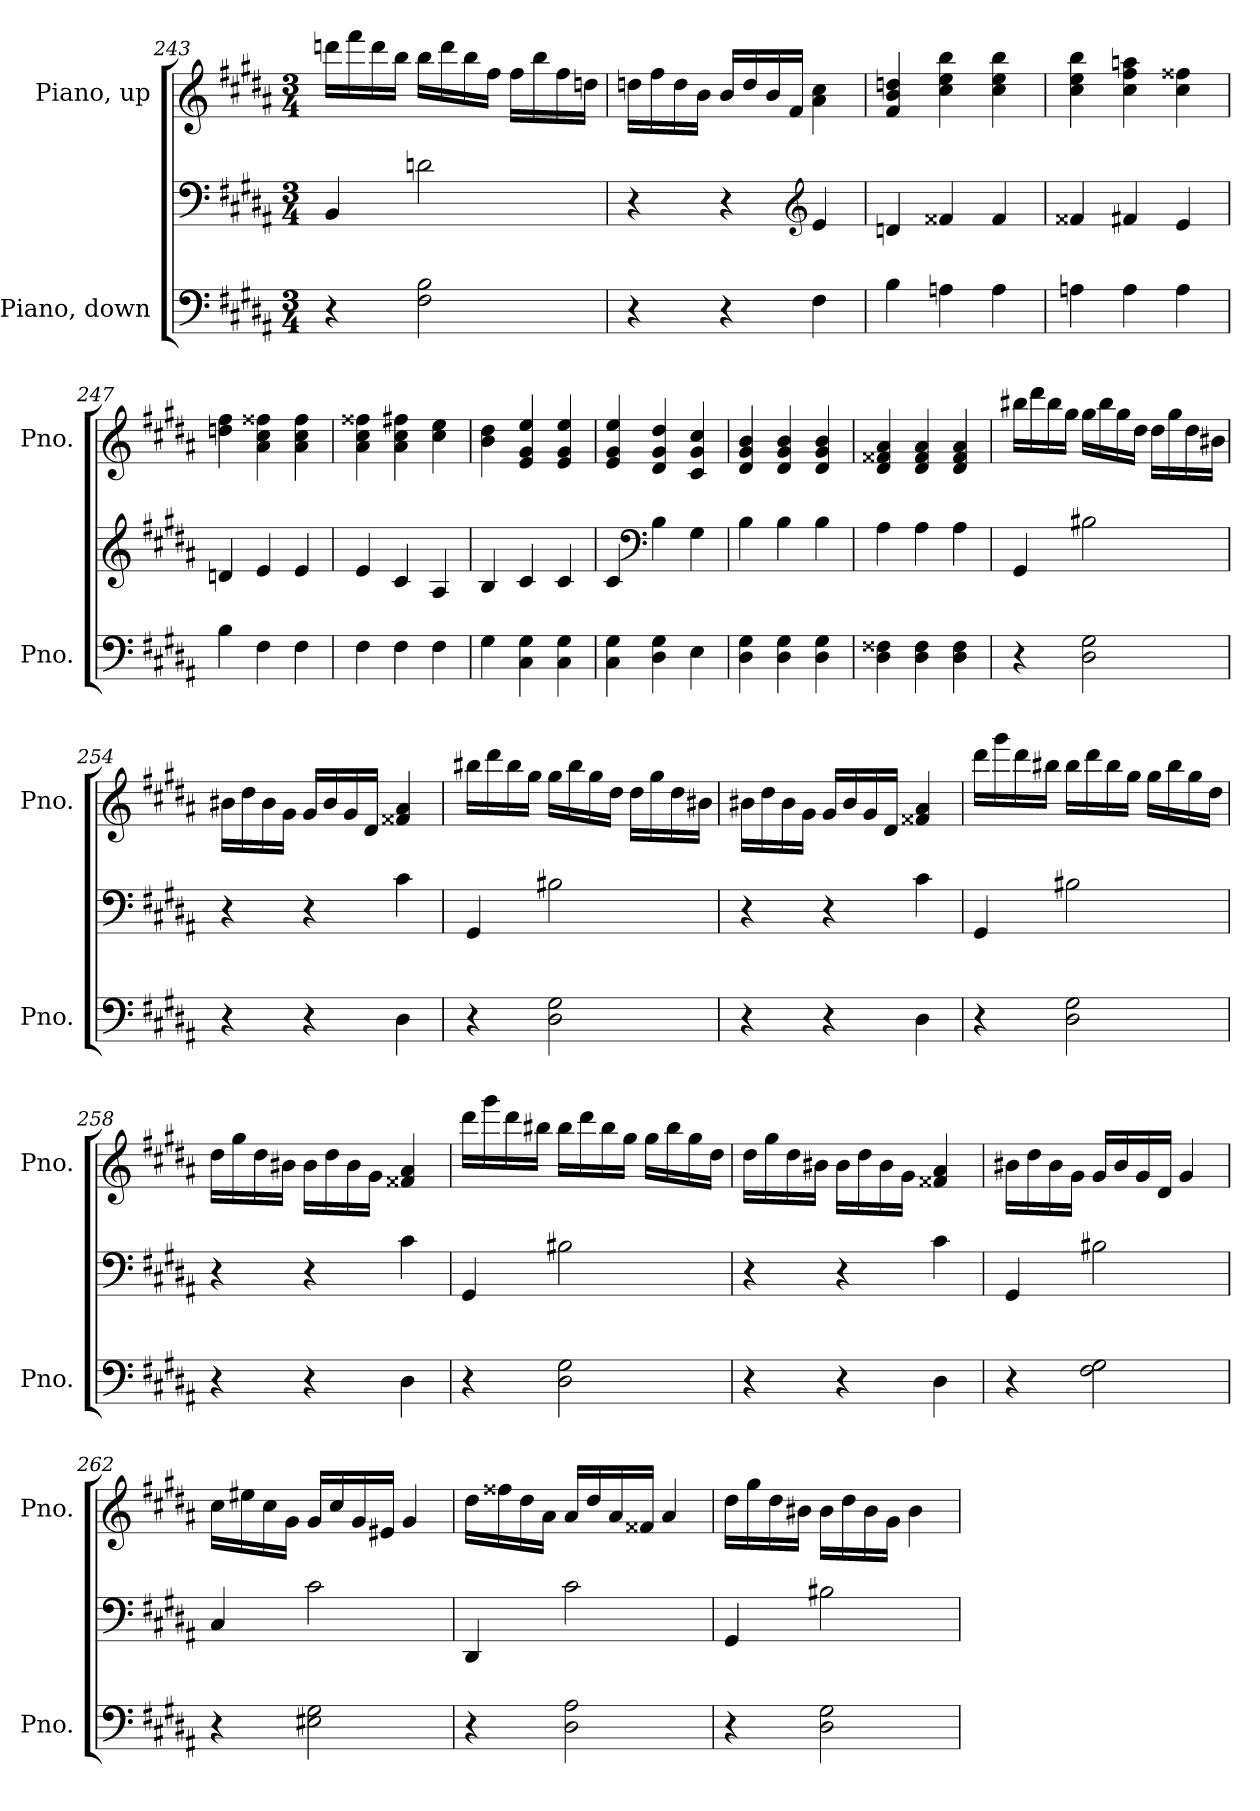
**kern	**kern	**kern
*part2	*part2	*part1
*staff3	*staff2	*staff1
*I"Piano, down	*	*I"Piano, up
*I'Pno.	*	*I'Pno.
*clefF4	*clefF4	*clefG2
*k[f#c#g#d#a#]	*k[f#c#g#d#a#]	*k[f#c#g#d#a#]
*M3/4	*M3/4	*M3/4
=243	=243	=243
4r	4BB/	16dddn\LL
.	.	16fff#\
.	.	16ddd\
.	.	16bb\JJ
2F#\ 2B\	2dn\	16bb\LL
.	.	16ddd\
.	.	16bb\
.	.	16ff#\JJ
.	.	16ff#\LL
.	.	16bb\
.	.	16ff#\
.	.	16ddn\JJ
!!LO:LB:g=z
=244	=244	=244
4r	4r	16ddn\LL
.	.	16ff#\
.	.	16dd\
.	.	16b\JJ
4r	4r	16b/LL
.	.	16dd/
.	.	16b/
.	.	16f#/JJ
*	*clefG2	*
4F#\	4e/	4a#\ 4cc#\
=245	=245	=245
4B\	4dn/	4f#/ 4b/ 4ddn/
4An\	4f##X/	4cc#\ 4ee\ 4bb\
4A\	4f##/	4cc#\ 4ee\ 4bb\
=246	=246	=246
4An\	4f##X/	4cc#\ 4ee\ 4bb\
4A\	4f#X/	4cc#\ 4ff#\ 4aan\
4A\	4e/	4cc#\ 4ff##X\
=247	=247	=247
4B\	4dn/	4ddn\ 4ff#\
4F#\	4e/	4a#\ 4cc#\ 4ff##X\
4F#\	4e/	4a#\ 4cc#\ 4ff##\
=248	=248	=248
4F#\	4e/	4a#\ 4cc#\ 4ff##X\
4F#\	4c#/	4a#\ 4cc#\ 4ff#X\
4F#\	4A#/	4cc#\ 4ee\
=249	=249	=249
4G#\	4B/	4b\ 4dd#\
4C#\ 4G#\	4c#/	4e/ 4g#/ 4ee/
4C#\ 4G#\	4c#/	4e/ 4g#/ 4ee/
!!LO:PB:g=z
=250	=250	=250
4C#\ 4G#\	4c#/	4e/ 4g#/ 4ee/
*	*clefF4	*
4D#\ 4G#\	4B\	4d#/ 4g#/ 4dd#/
4E\	4G#\	4c#/ 4g#/ 4cc#/
=251	=251	=251
4D#\ 4G#\	4B\	4d#/ 4g#/ 4b/
4D#\ 4G#\	4B\	4d#/ 4g#/ 4b/
4D#\ 4G#\	4B\	4d#/ 4g#/ 4b/
=252	=252	=252
4D#\ 4F##X\	4A#\	4d#/ 4f##X/ 4a#/
4D#\ 4F##\	4A#\	4d#/ 4f##/ 4a#/
4D#\ 4F##\	4A#\	4d#/ 4f##/ 4a#/
=253	=253	=253
4r	4GG#/	16bb#X\LL
.	.	16ddd#\
.	.	16bb#\
.	.	16gg#\JJ
2D#\ 2G#\	2B#X\	16gg#\LL
.	.	16bb#\
.	.	16gg#\
.	.	16dd#\JJ
.	.	16dd#\LL
.	.	16gg#\
.	.	16dd#\
.	.	16b#X\JJ
=254	=254	=254
4r	4r	16b#X\LL
.	.	16dd#\
.	.	16b#\
.	.	16g#\JJ
4r	4r	16g#/LL
.	.	16b#/
.	.	16g#/
.	.	16d#/JJ
4D#\	4c#\	4f##X/ 4a#/
!!LO:LB:g=z
=255	=255	=255
4r	4GG#/	16bb#X\LL
.	.	16ddd#\
.	.	16bb#\
.	.	16gg#\JJ
2D#\ 2G#\	2B#X\	16gg#\LL
.	.	16bb#\
.	.	16gg#\
.	.	16dd#\JJ
.	.	16dd#\LL
.	.	16gg#\
.	.	16dd#\
.	.	16b#X\JJ
=256	=256	=256
4r	4r	16b#X\LL
.	.	16dd#\
.	.	16b#\
.	.	16g#\JJ
4r	4r	16g#/LL
.	.	16b#/
.	.	16g#/
.	.	16d#/JJ
4D#\	4c#\	4f##X/ 4a#/
=257	=257	=257
4r	4GG#/	16ddd#\LL
.	.	16ggg#\
.	.	16ddd#\
.	.	16bb#X\JJ
2D#\ 2G#\	2B#X\	16bb#\LL
.	.	16ddd#\
.	.	16bb#\
.	.	16gg#\JJ
.	.	16gg#\LL
.	.	16bb#\
.	.	16gg#\
.	.	16dd#\JJ
!!LO:LB:g=z
=258	=258	=258
4r	4r	16dd#\LL
.	.	16gg#\
.	.	16dd#\
.	.	16b#X\JJ
4r	4r	16b#\LL
.	.	16dd#\
.	.	16b#\
.	.	16g#\JJ
4D#\	4c#\	4f##X/ 4a#/
=259	=259	=259
4r	4GG#/	16ddd#\LL
.	.	16ggg#\
.	.	16ddd#\
.	.	16bb#X\JJ
2D#\ 2G#\	2B#X\	16bb#\LL
.	.	16ddd#\
.	.	16bb#\
.	.	16gg#\JJ
.	.	16gg#\LL
.	.	16bb#\
.	.	16gg#\
.	.	16dd#\JJ
=260	=260	=260
4r	4r	16dd#\LL
.	.	16gg#\
.	.	16dd#\
.	.	16b#X\JJ
4r	4r	16b#\LL
.	.	16dd#\
.	.	16b#\
.	.	16g#\JJ
4D#\	4c#\	4f##X/ 4a#/
!!LO:LB:g=z
=261	=261	=261
4r	4GG#/	16b#X\LL
.	.	16dd#\
.	.	16b#\
.	.	16g#\JJ
2F#\ 2G#\	2B#X\	16g#/LL
.	.	16b#/
.	.	16g#/
.	.	16d#/JJ
.	.	4g#/
=262	=262	=262
4r	4C#/	16cc#\LL
.	.	16ee#X\
.	.	16cc#\
.	.	16g#\JJ
2E#X\ 2G#\	2c#\	16g#/LL
.	.	16cc#/
.	.	16g#/
.	.	16e#X/JJ
.	.	4g#/
=263	=263	=263
4r	4DD#/	16dd#\LL
.	.	16ff##X\
.	.	16dd#\
.	.	16a#\JJ
2D#\ 2A#\	2c#\	16a#/LL
.	.	16dd#/
.	.	16a#/
.	.	16f##X/JJ
.	.	4a#/
!!LO:PB:g=z
=264	=264	=264
4r	4GG#/	16dd#\LL
.	.	16gg#\
.	.	16dd#\
.	.	16b#X\JJ
2D#\ 2G#\	2B#X\	16b#\LL
.	.	16dd#\
.	.	16b#\
.	.	16g#\JJ
.	.	4b#\
=	=	=
*-	*-	*-
